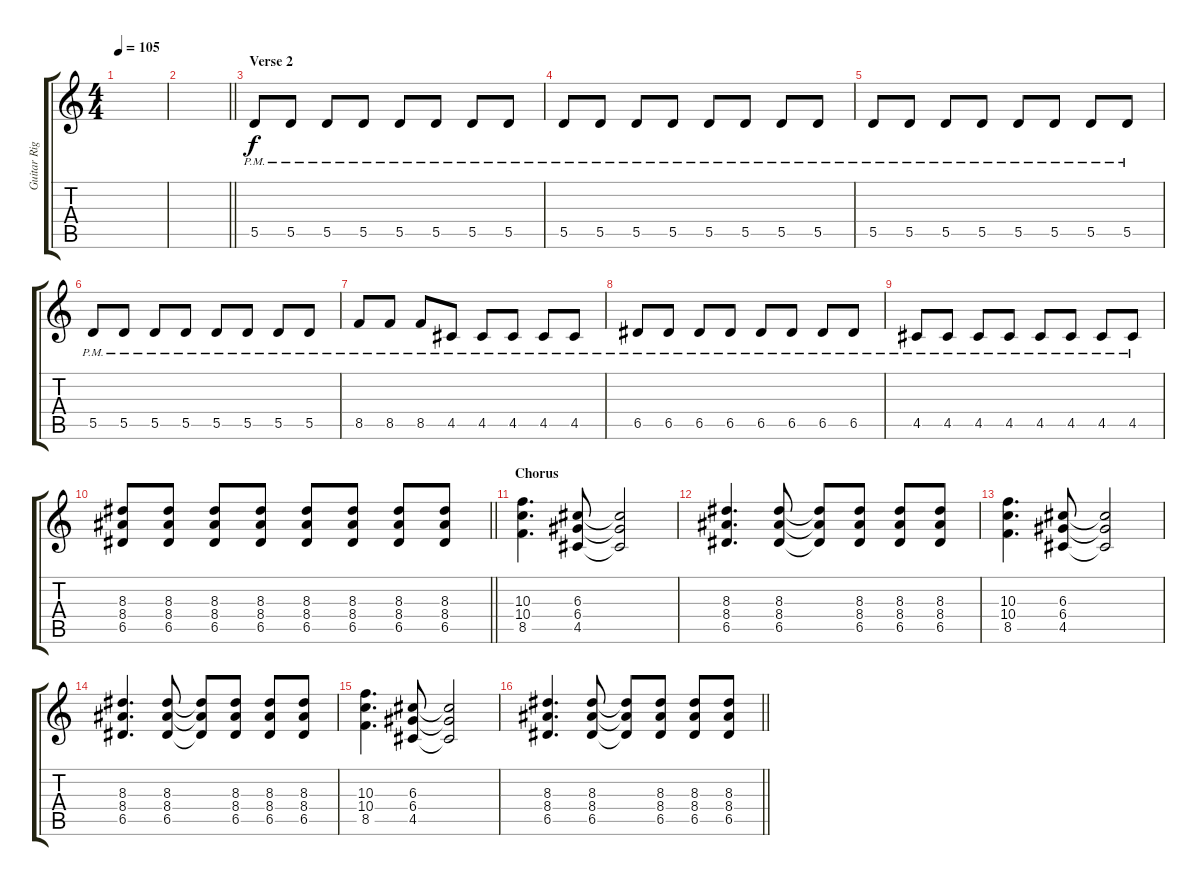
\track ("Guitar Right" "Guitar Rig") {instrument overdrivenguitar}
\staff {score tabs}
\tuning (E4 B3 G3 D3 A2 E2) {hide}
\ts (4 4)
\tempo 105
\clef g2
\ks c
|
\barLineRight lightlight
|
\section ("" "Verse 2")
5.5{pm}.8 5.5{pm}.8 5.5{pm}.8 5.5{pm}.8 5.5{pm}.8 5.5{pm}.8 5.5{pm}.8 5.5{pm}.8 |
5.5{pm}.8 5.5{pm}.8 5.5{pm}.8 5.5{pm}.8 5.5{pm}.8 5.5{pm}.8 5.5{pm}.8 5.5{pm}.8 |
5.5{pm}.8 5.5{pm}.8 5.5{pm}.8 5.5{pm}.8 5.5{pm}.8 5.5{pm}.8 5.5{pm}.8 5.5{pm}.8 |
5.5{pm}.8 5.5{pm}.8 5.5{pm}.8 5.5{pm}.8 5.5{pm}.8 5.5{pm}.8 5.5{pm}.8 5.5{pm}.8 |
8.5{pm}.8 8.5{pm}.8 8.5{pm}.8 4.5{pm}.8 4.5{pm}.8 4.5{pm}.8 4.5{pm}.8 4.5{pm}.8 |
6.5{pm}.8 6.5{pm}.8 6.5{pm}.8 6.5{pm}.8 6.5{pm}.8 6.5{pm}.8 6.5{pm}.8 6.5{pm}.8 |
4.5{pm}.8 4.5{pm}.8 4.5{pm}.8 4.5{pm}.8 4.5{pm}.8 4.5{pm}.8 4.5{pm}.8 4.5{pm}.8 |
\barLineRight lightlight
(8.3 8.4 6.5).8 (8.3 8.4 6.5).8 (8.3 8.4 6.5).8 (8.3 8.4 6.5).8 (8.3 8.4 6.5).8 (8.3 8.4 6.5).8 (8.3 8.4 6.5).8 (8.3 8.4 6.5).8 |
\section ("" "Chorus")
(10.3 10.4 8.5).4{d} (6.3 6.4 4.5).8 (6.3{t} 6.4{t} 4.5{t}).2 |
(8.3 8.4 6.5).4{d} (8.3 8.4 6.5).8 (8.3{t} 8.4{t} 6.5{t}).8 (8.3 8.4 6.5).8 (8.3 8.4 6.5).8 (8.3 8.4 6.5).8 |
(10.3 10.4 8.5).4{d} (6.3 6.4 4.5).8 (6.3{t} 6.4{t} 4.5{t}).2 |
(8.3 8.4 6.5).4{d} (8.3 8.4 6.5).8 (8.3{t} 8.4{t} 6.5{t}).8 (8.3 8.4 6.5).8 (8.3 8.4 6.5).8 (8.3 8.4 6.5).8 |
(10.3 10.4 8.5).4{d} (6.3 6.4 4.5).8 (6.3{t} 6.4{t} 4.5{t}).2 |
\barLineRight lightlight
(8.3 8.4 6.5).4{d} (8.3 8.4 6.5).8 (8.3{t} 8.4{t} 6.5{t}).8 (8.3 8.4 6.5).8 (8.3 8.4 6.5).8 (8.3 8.4 6.5).8
